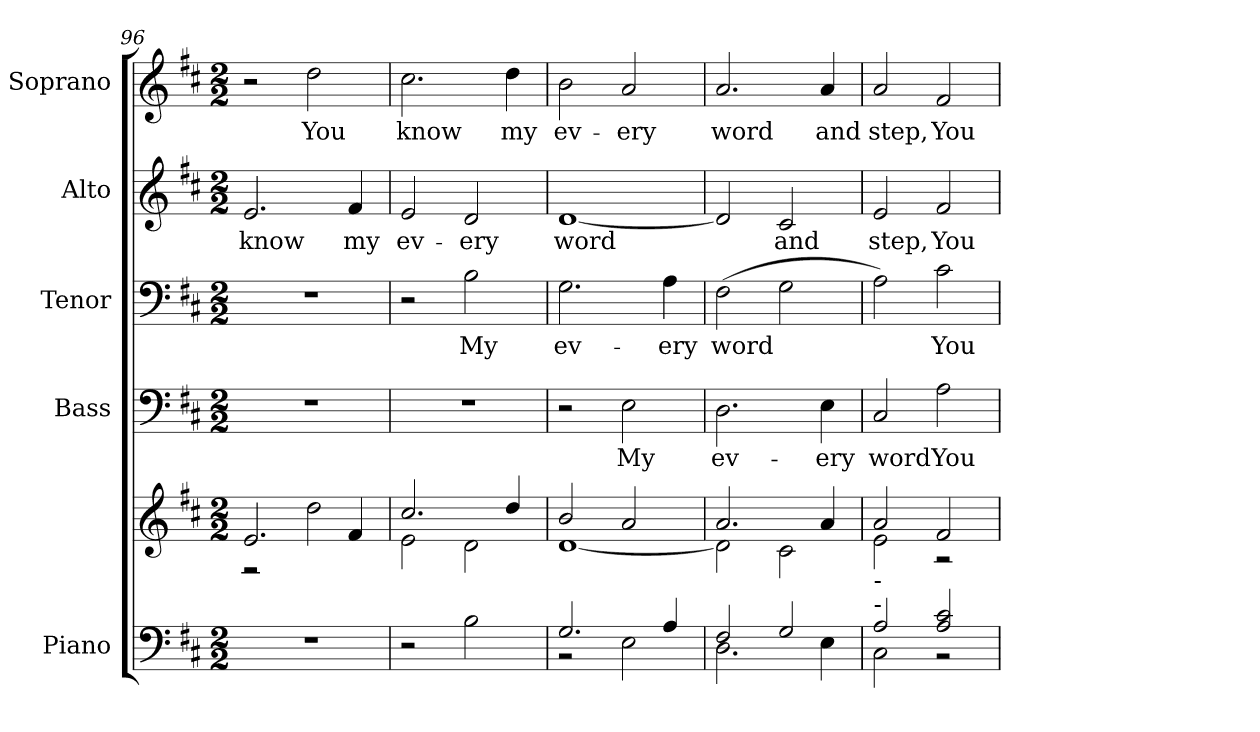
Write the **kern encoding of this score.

**kern	**kern	**kern	**text	**kern	**text	**kern	**text	**kern	**text
*part5	*part5	*part4	*part4	*part3	*part3	*part2	*part2	*part1	*part1
*staff6	*staff5	*staff4	*staff4	*staff3	*staff3	*staff2	*staff2	*staff1	*staff1
*I"Piano	*	*I"Bass	*	*I"Tenor	*	*I"Alto	*	*I"Soprano	*
*I'Pno.	*	*I'B.	*	*I'T.	*	*I'A.	*	*I'S.	*
!!LO:PB:g=z
*clefF4	*clefG2	*clefF4	*	*clefF4	*	*clefG2	*	*clefG2	*
*k[f#c#]	*k[f#c#]	*k[f#c#]	*	*k[f#c#]	*	*k[f#c#]	*	*k[f#c#]	*
*D:	*D:	*D:	*	*D:	*	*D:	*	*D:	*
*M2/2	*M2/2	*M2/2	*	*M2/2	*	*M2/2	*	*M2/2	*
=96	=96	=96	=96	=96	=96	=96	=96	=96	=96
*	*^	*	*	*	*	*	*	*	*
!	!	!	!	!	!	!	!	!LO:LY:b:color=#000000	!	!
1r	2.ei/	2r	1r	.	1r	.	2.ei/	know	2r	.
!	!	!	!	!	!	!	!	!	!	!LO:LY:b:color=#000000
.	.	2ddi\	.	.	.	.	.	.	2ddi\	You
!	!	!	!	!	!	!	!	!LO:LY:b:color=#000000	!	!
.	4f#i/	.	.	.	.	.	4f#i/	my	.	.
=97	=97	=97	=97	=97	=97	=97	=97	=97	=97	=97
!	!	!	!	!	!	!	!	!LO:LY:b:color=#000000	!	!
!	!	!	!	!	!	!	!	!	!	!LO:LY:b:color=#000000
2r	2.cc#i/	2ei\	1r	.	2r	.	2ei/	ev-	2.cc#i\	know
!	!	!	!	!	!	!LO:LY:b:color=#000000	!	!	!	!
!	!	!	!	!	!	!	!	!LO:LY:b:color=#000000	!	!
2Bi\	.	2di\	.	.	2Bi\	My	2di/	-ery	.	.
!	!	!	!	!	!	!	!	!	!	!LO:LY:b:color=#000000
.	4ddi/	.	.	.	.	.	.	.	4ddi\	my
=98	=98	=98	=98	=98	=98	=98	=98	=98	=98	=98
*^	*	*	*	*	*	*	*	*	*	*
!	!	!	!	!	!	!	!LO:LY:b:color=#000000	!	!	!	!
!	!	!	!	!	!	!	!	!	!LO:LY:b:color=#000000	!	!
!	!	!	!	!	!	!	!	!	!	!	!LO:LY:b:color=#000000
2.Gi/	2r	2bi/	[<1di	2r	.	2.Gi\	ev-	[<1di	word	2bi\	ev-
!	!	!	!	!	!LO:LY:b:color=#000000	!	!	!	!	!	!
!	!	!	!	!	!	!	!	!	!	!	!LO:LY:b:color=#000000
.	2Ei\	2ai/	.	2Ei\	My	.	.	.	.	2ai/	-ery
!	!	!	!	!	!	!	!LO:LY:b:color=#000000	!	!	!	!
4Ai/	.	.	.	.	.	4Ai\	-ery	.	.	.	.
=99	=99	=99	=99	=99	=99	=99	=99	=99	=99	=99	=99
!	!	!	!	!	!LO:LY:b:color=#000000	!	!	!	!	!	!
!	!	!	!	!	!	!	!LO:LY:b:color=#000000	!	!	!	!
!	!	!	!	!	!	!	!	!	!	!	!LO:LY:b:color=#000000
2F#i/	2.Di\	2.ai/	2di\]	2.Di\	ev-	(2F#i\	word	2di/]	.	2.ai/	word
!	!	!	!	!	!	!	!	!	!LO:LY:b:color=#000000	!	!
2Gi/	.	.	2c#i\	.	.	2Gi\	.	2c#i/	and	.	.
!	!	!	!	!	!LO:LY:b:color=#000000	!	!	!	!	!	!
!	!	!	!	!	!	!	!	!	!	!	!LO:LY:b:color=#000000
.	4Ei\	4ai/	.	4Ei\	-ery	.	.	.	.	4ai/	and
=100	=100	=100	=100	=100	=100	=100	=100	=100	=100	=100	=100
!	!	!	!	!	!LO:LY:b:color=#000000	!	!	!	!	!	!
!	!	!	!	!	!	!	!	!	!LO:LY:b:color=#000000	!	!
!	!	!LO:TX:b:t=-	!	!	!	!	!	!	!	!	!
!LO:TX:a:t=-	!	!	!	!	!	!	!	!	!	!	!
!	!	!	!	!	!	!	!	!	!	!	!LO:LY:b:color=#000000
2Ai/	2C#i\	2ai/	2ei\	2C#i/	word	2Ai\)	.	2ei/	step,	2ai/	step,
!	!	!	!	!	!LO:LY:b:color=#000000	!	!	!	!	!	!
!	!	!	!	!	!	!	!LO:LY:b:color=#000000	!	!	!	!
!	!	!	!	!	!	!	!	!	!LO:LY:b:color=#000000	!	!
!	!	!	!	!	!	!	!	!	!	!	!LO:LY:b:color=#000000
2Ai/ 2c#i	2r	2f#i/	2r	2Ai\	You	2c#i\	You	2f#i/	You	2f#i/	You
*v	*v	*	*	*	*	*	*	*	*	*	*
*	*v	*v	*	*	*	*	*	*	*	*
=	=	=	=	=	=	=	=	=	=
*-	*-	*-	*-	*-	*-	*-	*-	*-	*-
